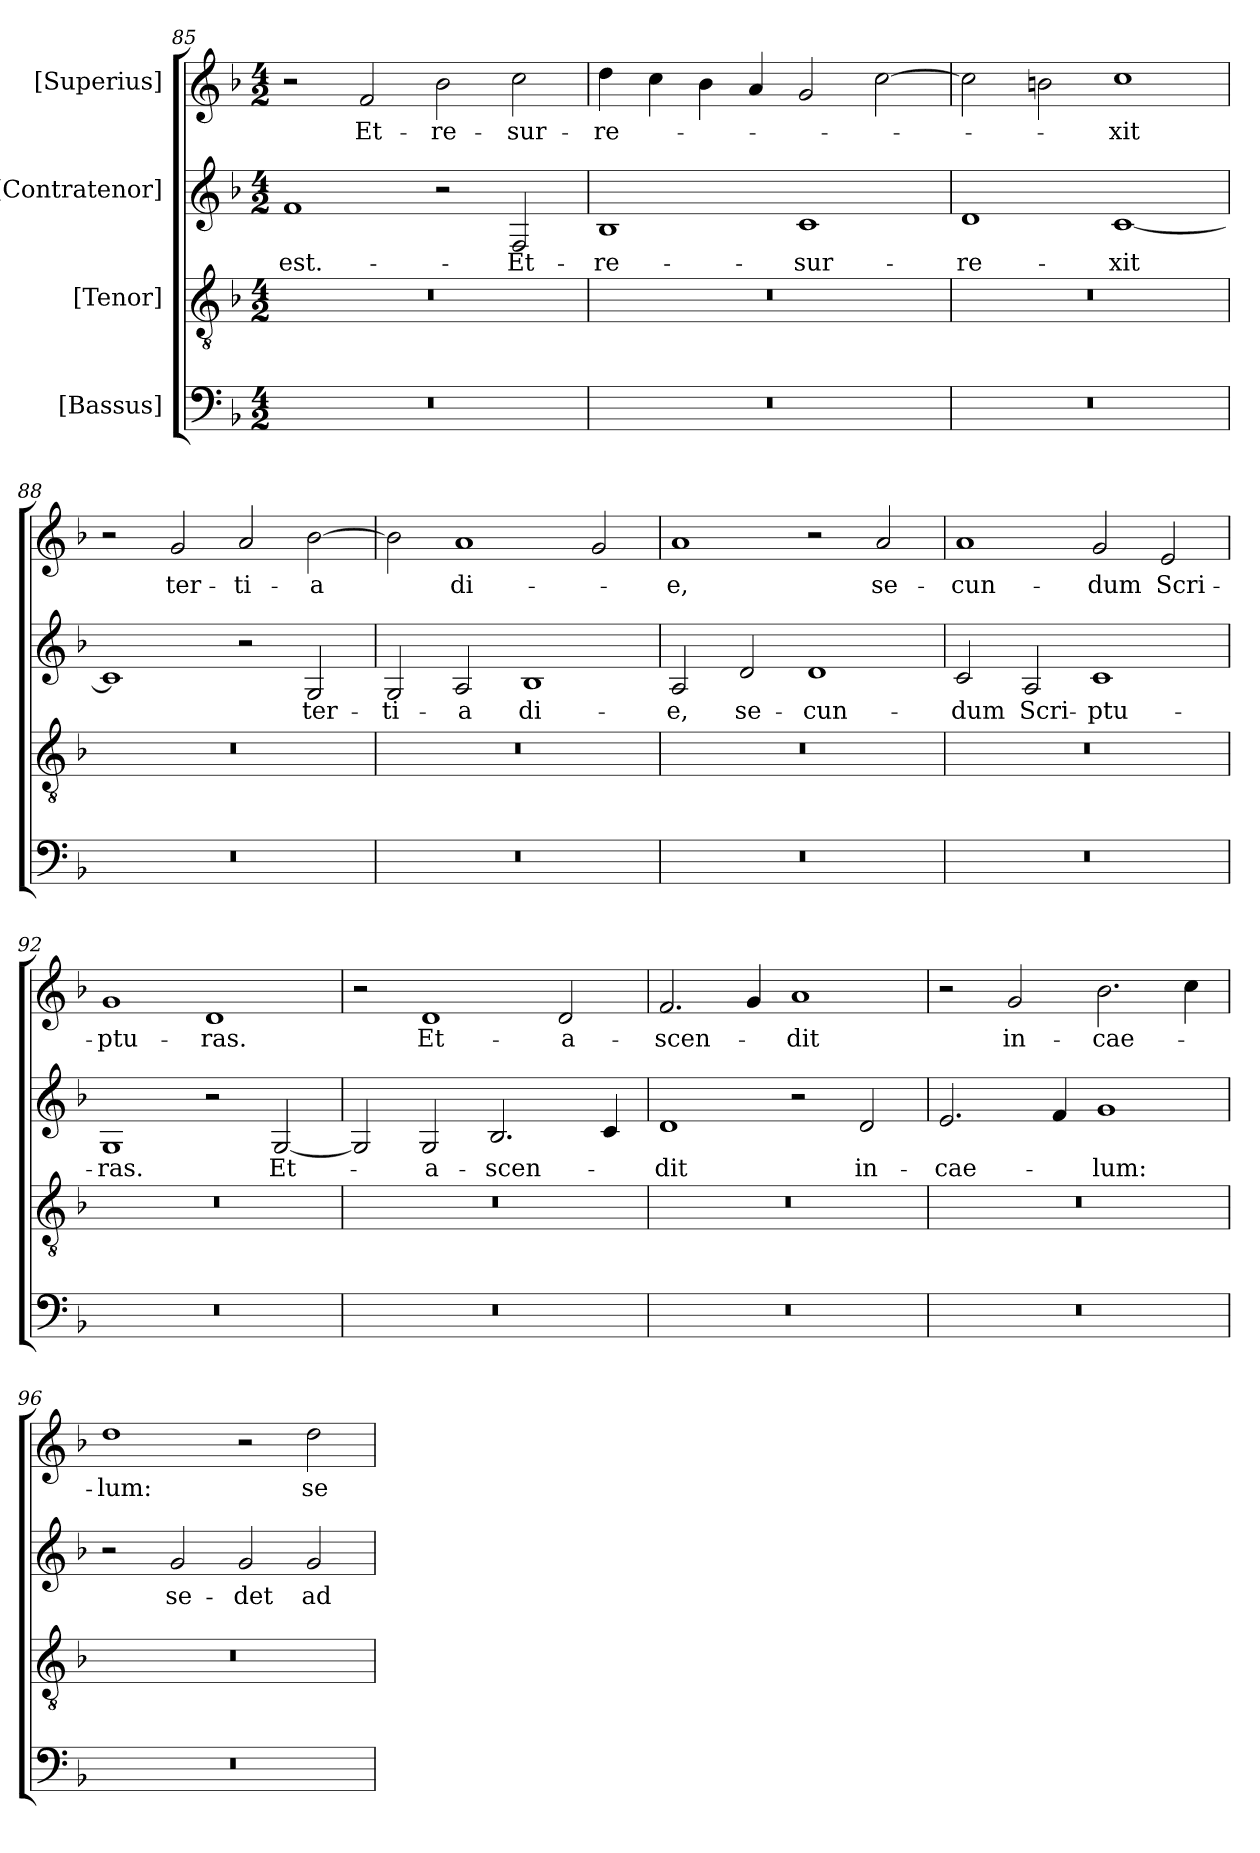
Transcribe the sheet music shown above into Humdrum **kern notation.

**kern	**kern	**kern	**text	**kern	**text
*part4	*part3	*part2	*part2	*part1	*part1
*staff4	*staff3	*staff2	*staff2	*staff1	*staff1
*I"[Bassus]	*I"[Tenor]	*I"[Contratenor]	*	*I"[Superius]	*
*clefF4	*clefGv2	*clefG2	*	*clefG2	*
*k[b-]	*k[b-]	*k[b-]	*	*k[b-]	*
*M4/2	*M4/2	*M4/2	*	*M4/2	*
=85	=85	=85	=85	=85	=85
0r	0r	1f/	est.-	2r	.
.	.	.	.	2f/	Et-
.	.	2r	.	2b-\	re-
.	.	2F/	Et-	2cc\	-sur-
=86	=86	=86	=86	=86	=86
0r	0r	1B-/	re-	4dd\	-re-
.	.	.	.	4cc\	.
.	.	.	.	4b-\	.
.	.	.	.	4a/	.
.	.	1c/	-sur-	2g/	.
.	.	.	.	[2cc\	.
=87	=87	=87	=87	=87	=87
0r	0r	1d/	-re-	2cc\]	.
.	.	.	.	2bn\	.
.	.	[1c/	-xit	1cc\	-xit
=88	=88	=88	=88	=88	=88
0r	0r	1c/]	.	2r	.
.	.	.	.	2g/	ter-
.	.	2r	.	2a/	-ti-
.	.	2G/	ter-	[2b-\	-a
=89	=89	=89	=89	=89	=89
0r	0r	2G/	-ti-	2b-\]	.
.	.	2A/	-a	1a/	di-
.	.	1B-/	di-	.	.
.	.	.	.	2g/	.
=90	=90	=90	=90	=90	=90
0r	0r	2A/	-e,	1a/	-e,
.	.	2d/	se-	.	.
.	.	1d/	-cun-	2r	.
.	.	.	.	2a/	se-
=91	=91	=91	=91	=91	=91
0r	0r	2c/	-dum	1a/	-cun-
.	.	2A/	Scri-	.	.
.	.	1c/	-ptu-	2g/	-dum
.	.	.	.	2e/	Scri-
=92	=92	=92	=92	=92	=92
0r	0r	1G/	-ras.	1g/	-ptu-
.	.	2r	.	1d/	-ras.
.	.	[2G/	Et-	.	.
=93	=93	=93	=93	=93	=93
0r	0r	2G/]	.	2r	.
.	.	2G/	a-	1d/	Et-
.	.	2.B-/	-scen-	.	.
.	.	.	.	2d/	a-
.	.	4c/	.	.	.
=94	=94	=94	=94	=94	=94
0r	0r	1d/	-dit	2.f/	-scen-
.	.	.	.	4g/	.
.	.	2r	.	1a/	-dit
.	.	2d/	in-	.	.
=95	=95	=95	=95	=95	=95
0r	0r	2.e/	cae-	2r	.
.	.	.	.	2g/	in-
.	.	4f/	.	.	.
.	.	1g/	-lum:	2.b-\	cae-
.	.	.	.	4cc\	.
=96	=96	=96	=96	=96	=96
0r	0r	2r	.	1dd\	-lum:
.	.	2g/	se-	.	.
.	.	2g/	-det	2r	.
.	.	2g/	ad-	2dd\	se-
=	=	=	=	=	=
*-	*-	*-	*-	*-	*-
